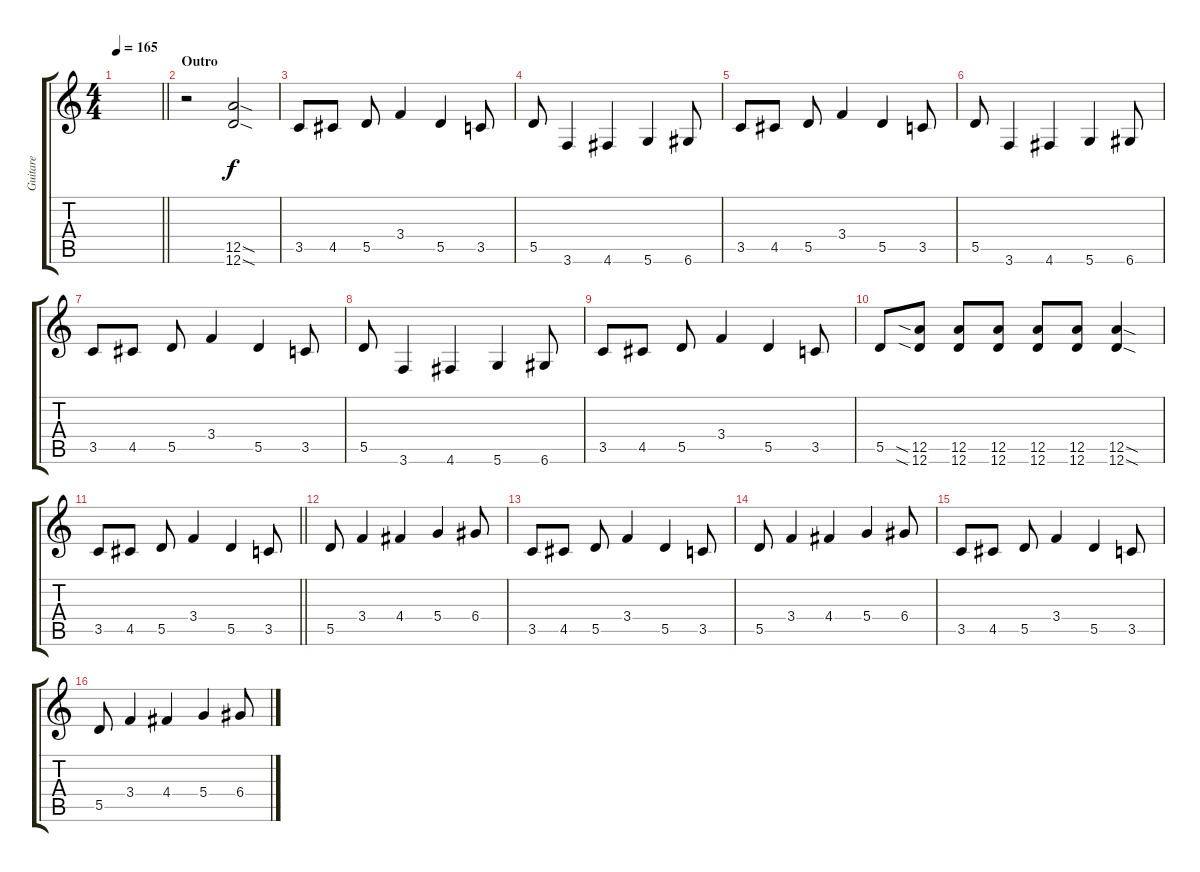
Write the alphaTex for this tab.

\track ("Guitare" "Guitare") {instrument overdrivenguitar}
\staff {score tabs}
\tuning (E4 B3 G3 D3 A2 D2) {hide}
\ts (4 4)
\tempo 165
\clef g2
\barLineRight lightlight
\ks c
|
\section ("" "Outro")
r.2 (12.5{sod} 12.6{sod}).2 |
3.5.8 4.5.8 5.5.8 3.4.4 5.5.4 3.5.8 |
5.5.8 3.6.4 4.6.4 5.6.4 6.6.8 |
3.5.8 4.5.8 5.5.8 3.4.4 5.5.4 3.5.8 |
5.5.8 3.6.4 4.6.4 5.6.4 6.6.8 |
3.5.8 4.5.8 5.5.8 3.4.4 5.5.4 3.5.8 |
5.5.8 3.6.4 4.6.4 5.6.4 6.6.8 |
3.5.8 4.5.8 5.5.8 3.4.4 5.5.4 3.5.8 |
5.5.8 (12.5{sia} 12.6{sia}).8 (12.5 12.6).8 (12.5 12.6).8 (12.5 12.6).8 (12.5 12.6).8 (12.5{sod} 12.6{sod}).4 |
\barLineRight lightlight
3.5.8 4.5.8 5.5.8 3.4.4 5.5.4 3.5.8 |
5.5.8 3.4.4 4.4.4 5.4.4 6.4.8 |
3.5.8 4.5.8 5.5.8 3.4.4 5.5.4 3.5.8 |
5.5.8 3.4.4 4.4.4 5.4.4 6.4.8 |
3.5.8 4.5.8 5.5.8 3.4.4 5.5.4 3.5.8 |
5.5.8 3.4.4 4.4.4 5.4.4 6.4.8
